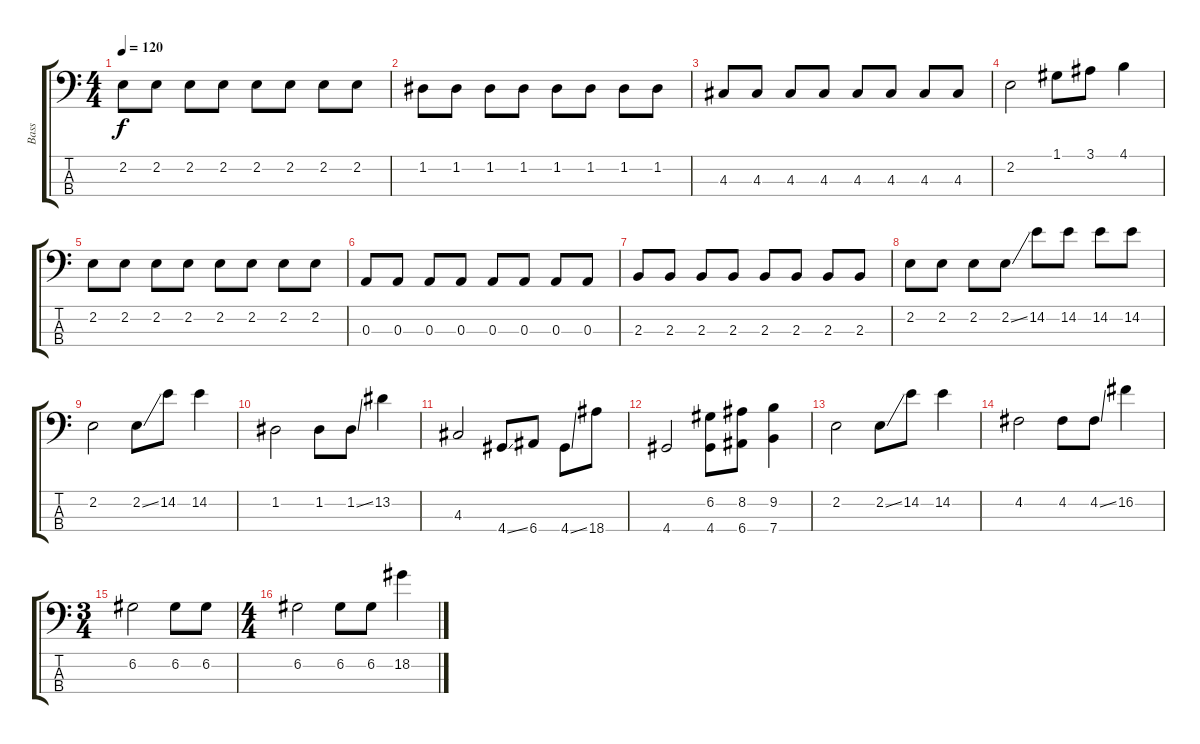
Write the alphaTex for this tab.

\track ("Bass" "Bass") {instrument electricbassfinger}
\staff {score tabs}
\tuning (G2 D2 A1 E1) {hide}
\ts (4 4)
\tempo 120
\clef f4
\ks c
2.2.8{dy f} 2.2.8 2.2.8 2.2.8 2.2.8 2.2.8 2.2.8 2.2.8 |
1.2.8 1.2.8 1.2.8 1.2.8 1.2.8 1.2.8 1.2.8 1.2.8 |
4.3.8 4.3.8 4.3.8 4.3.8 4.3.8 4.3.8 4.3.8 4.3.8 |
2.2.2 1.1.8 3.1.8 4.1.4 |
2.2.8 2.2.8 2.2.8 2.2.8 2.2.8 2.2.8 2.2.8 2.2.8 |
0.3.8 0.3.8 0.3.8 0.3.8 0.3.8 0.3.8 0.3.8 0.3.8 |
2.3.8 2.3.8 2.3.8 2.3.8 2.3.8 2.3.8 2.3.8 2.3.8 |
2.2.8 2.2.8 2.2.8 2.2{ss}.8 14.2.8 14.2.8 14.2.8 14.2.8 |
2.2.2 2.2{ss}.8 14.2.8 14.2.4 |
1.2.2 1.2.8 1.2{ss}.8 13.2.4 |
4.3.2 4.4{ss}.8 6.4.8 4.4{ss}.8 18.4.8 |
4.4.2 (6.2 4.4).8 (8.2 6.4).8 (9.2 7.4).4 |
2.2.2 2.2{ss}.8 14.2.8 14.2.4 |
4.2.2 4.2.8 4.2{ss}.8 16.2.4 |
\ts (3 4)
6.2.2 6.2.8 6.2.8 |
\ts (4 4)
6.2.2 6.2.8 6.2.8 18.2.4
